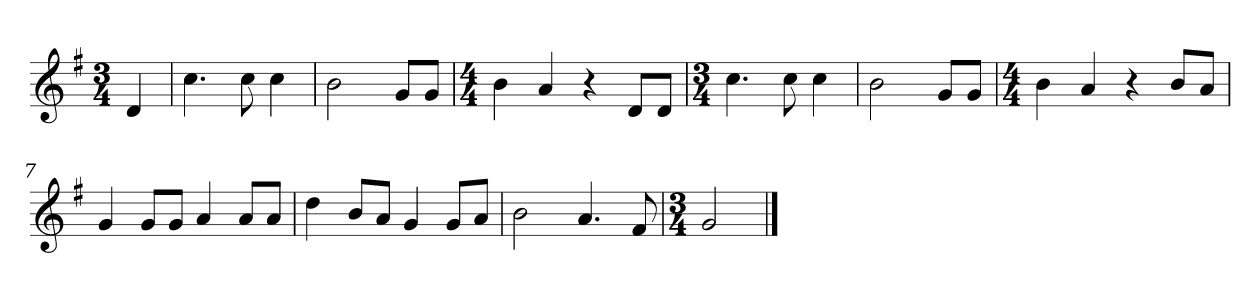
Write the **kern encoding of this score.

**kern
*part1
*staff1
*k[f#]
*M3/4
*MM120
=
4d
=1
4.cc
8cc
4cc
=2
2b
8gL
8gJ
=3
*M4/4
4b
4a
4r
8dL
8dJ
=4
*M3/4
4.cc
8cc
4cc
=5
2b
8gL
8gJ
=6
*M4/4
4b
4a
4r
8bL
8aJ
=7
4g
8gL
8gJ
4a
8aL
8aJ
=8
4dd
8bL
8aJ
4g
8gL
8aJ
=9
2b
4.a
8f#
=10
*M3/4
2g
==
*-
